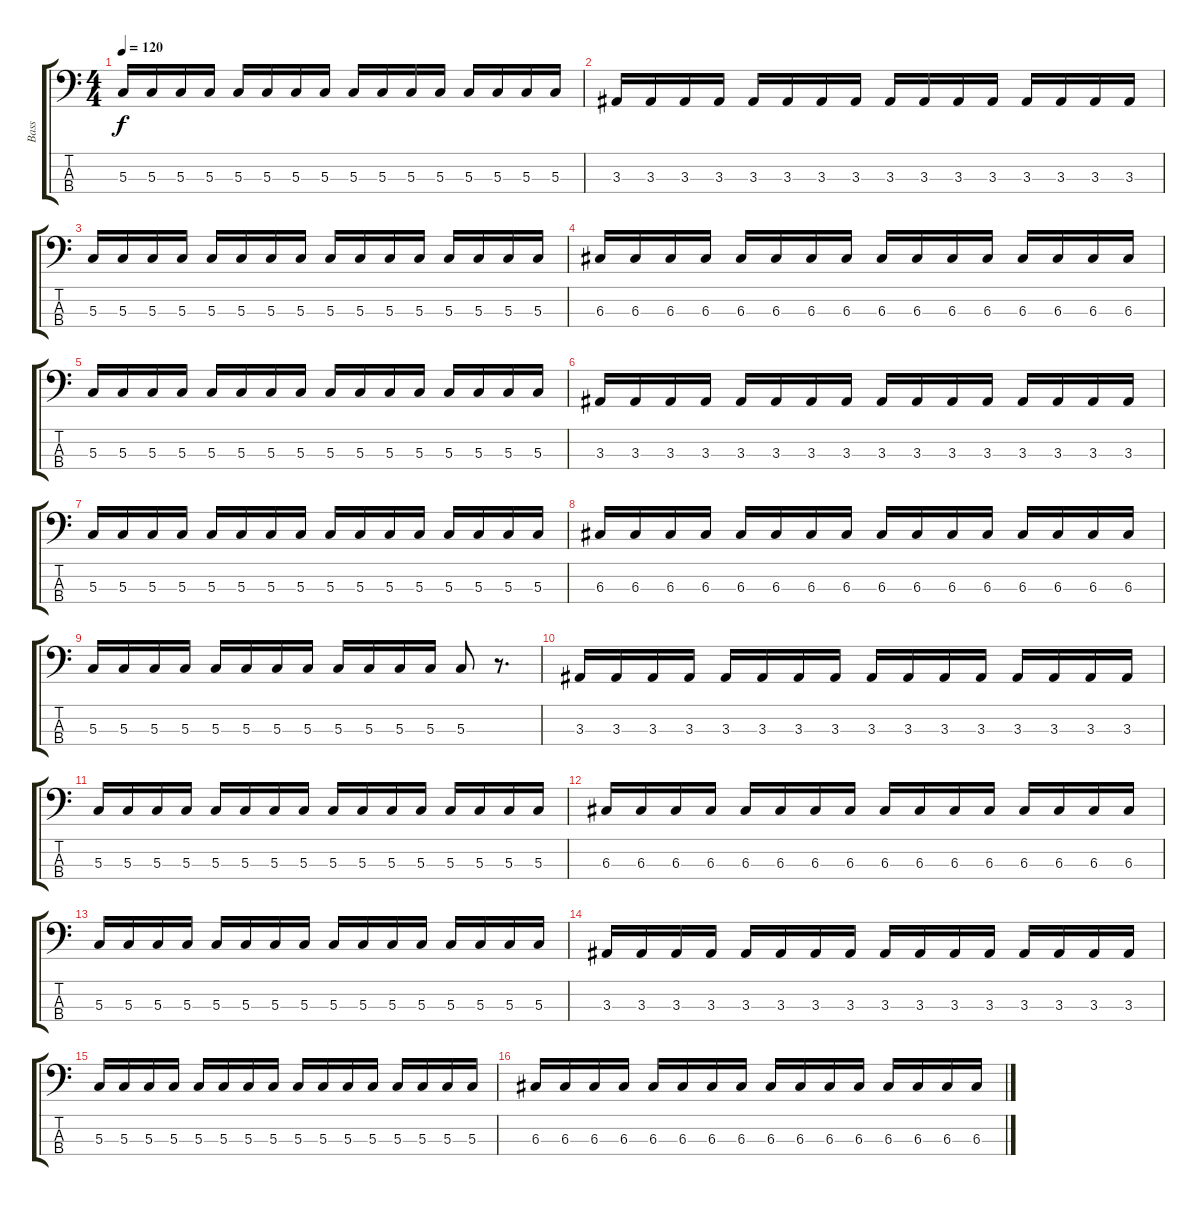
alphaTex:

\track ("Bass" "Bass") {instrument electricbassfinger}
\staff {score tabs}
\tuning (F2 C2 G1 D1) {hide}
\ts (4 4)
\tempo 120
\clef f4
\ks c
5.3.16{dy f} 5.3.16 5.3.16 5.3.16 5.3.16 5.3.16 5.3.16 5.3.16 5.3.16 5.3.16 5.3.16 5.3.16 5.3.16 5.3.16 5.3.16 5.3.16 |
3.3.16 3.3.16 3.3.16 3.3.16 3.3.16 3.3.16 3.3.16 3.3.16 3.3.16 3.3.16 3.3.16 3.3.16 3.3.16 3.3.16 3.3.16 3.3.16 |
5.3.16 5.3.16 5.3.16 5.3.16 5.3.16 5.3.16 5.3.16 5.3.16 5.3.16 5.3.16 5.3.16 5.3.16 5.3.16 5.3.16 5.3.16 5.3.16 |
6.3.16 6.3.16 6.3.16 6.3.16 6.3.16 6.3.16 6.3.16 6.3.16 6.3.16 6.3.16 6.3.16 6.3.16 6.3.16 6.3.16 6.3.16 6.3.16 |
5.3.16 5.3.16 5.3.16 5.3.16 5.3.16 5.3.16 5.3.16 5.3.16 5.3.16 5.3.16 5.3.16 5.3.16 5.3.16 5.3.16 5.3.16 5.3.16 |
3.3.16 3.3.16 3.3.16 3.3.16 3.3.16 3.3.16 3.3.16 3.3.16 3.3.16 3.3.16 3.3.16 3.3.16 3.3.16 3.3.16 3.3.16 3.3.16 |
5.3.16 5.3.16 5.3.16 5.3.16 5.3.16 5.3.16 5.3.16 5.3.16 5.3.16 5.3.16 5.3.16 5.3.16 5.3.16 5.3.16 5.3.16 5.3.16 |
6.3.16 6.3.16 6.3.16 6.3.16 6.3.16 6.3.16 6.3.16 6.3.16 6.3.16 6.3.16 6.3.16 6.3.16 6.3.16 6.3.16 6.3.16 6.3.16 |
5.3.16 5.3.16 5.3.16 5.3.16 5.3.16 5.3.16 5.3.16 5.3.16 5.3.16 5.3.16 5.3.16 5.3.16 5.3.8 r.8{d} |
3.3.16 3.3.16 3.3.16 3.3.16 3.3.16 3.3.16 3.3.16 3.3.16 3.3.16 3.3.16 3.3.16 3.3.16 3.3.16 3.3.16 3.3.16 3.3.16 |
5.3.16 5.3.16 5.3.16 5.3.16 5.3.16 5.3.16 5.3.16 5.3.16 5.3.16 5.3.16 5.3.16 5.3.16 5.3.16 5.3.16 5.3.16 5.3.16 |
6.3.16 6.3.16 6.3.16 6.3.16 6.3.16 6.3.16 6.3.16 6.3.16 6.3.16 6.3.16 6.3.16 6.3.16 6.3.16 6.3.16 6.3.16 6.3.16 |
5.3.16 5.3.16 5.3.16 5.3.16 5.3.16 5.3.16 5.3.16 5.3.16 5.3.16 5.3.16 5.3.16 5.3.16 5.3.16 5.3.16 5.3.16 5.3.16 |
3.3.16 3.3.16 3.3.16 3.3.16 3.3.16 3.3.16 3.3.16 3.3.16 3.3.16 3.3.16 3.3.16 3.3.16 3.3.16 3.3.16 3.3.16 3.3.16 |
5.3.16 5.3.16 5.3.16 5.3.16 5.3.16 5.3.16 5.3.16 5.3.16 5.3.16 5.3.16 5.3.16 5.3.16 5.3.16 5.3.16 5.3.16 5.3.16 |
6.3.16 6.3.16 6.3.16 6.3.16 6.3.16 6.3.16 6.3.16 6.3.16 6.3.16 6.3.16 6.3.16 6.3.16 6.3.16 6.3.16 6.3.16 6.3.16
